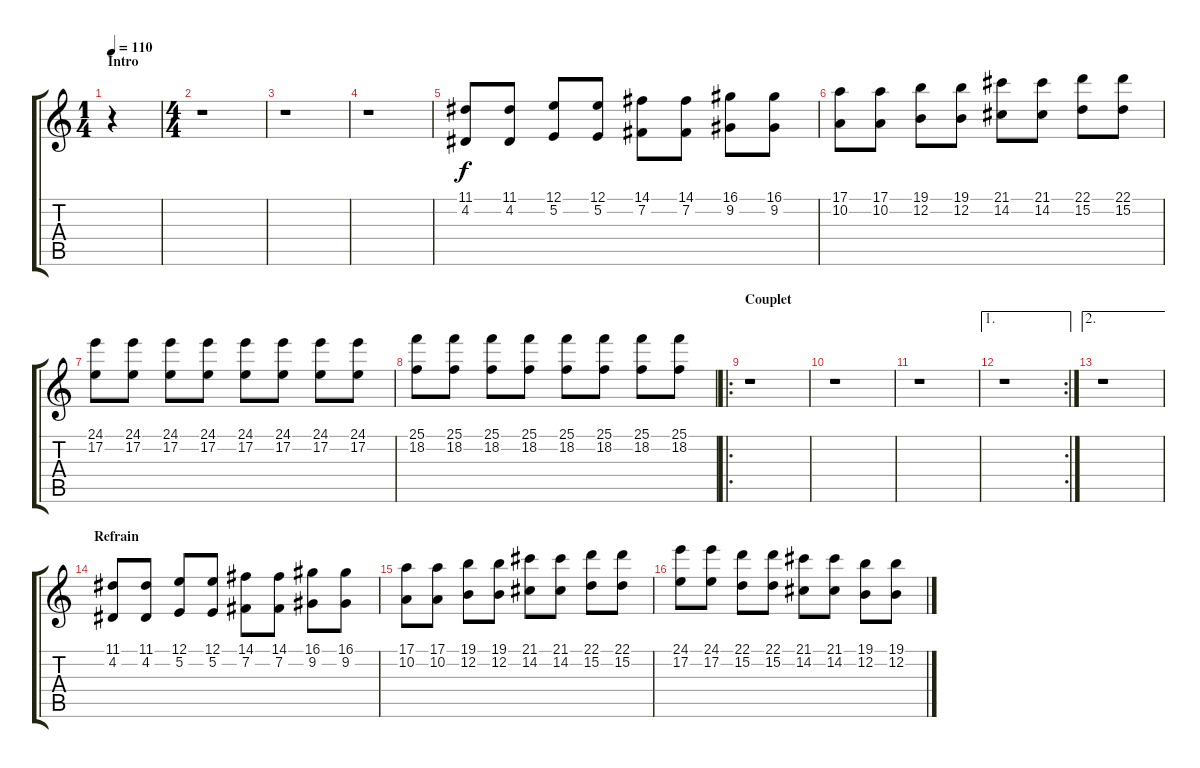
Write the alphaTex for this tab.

\track "" {instrument stringensemble1}
\staff {score tabs}
\tuning (E4 B3 G3 D3 A2 E2) {hide}
\ts (1 4)
\section ("" "Intro")
\tempo 110
\clef g2
\ks c
r.4{dy f instrument stringensemble1} |
\ts (4 4)
r.1 |
r.1 |
r.1 |
(11.1 4.2).8{volume 8} (11.1 4.2).8 (12.1 5.2).8{volume 9} (12.1 5.2).8 (14.1 7.2).8{volume 10} (14.1 7.2).8 (16.1 9.2).8{volume 11} (16.1 9.2).8 |
(17.1 10.2).8{volume 12} (17.1 10.2).8 (19.1 12.2).8{volume 13} (19.1 12.2).8 (21.1 14.2).8{volume 14} (21.1 14.2).8 (22.1 15.2).8{volume 15} (22.1 15.2).8 |
(24.1 17.2).8 (24.1 17.2).8 (24.1 17.2).8 (24.1 17.2).8 (24.1 17.2).8 (24.1 17.2).8 (24.1 17.2).8 (24.1 17.2).8 |
(25.1 18.2).8 (25.1 18.2).8 (25.1 18.2).8 (25.1 18.2).8 (25.1 18.2).8 (25.1 18.2).8 (25.1 18.2).8 (25.1 18.2).8 |
\ro
\section ("" "Couplet")
r.1 |
r.1 |
r.1 |
\ae 1
\rc 2
r.1 |
\ae 2
r.1 |
\section ("" "Refrain")
(11.1 4.2).8 (11.1 4.2).8 (12.1 5.2).8 (12.1 5.2).8 (14.1 7.2).8 (14.1 7.2).8 (16.1 9.2).8 (16.1 9.2).8 |
(17.1 10.2).8 (17.1 10.2).8 (19.1 12.2).8 (19.1 12.2).8 (21.1 14.2).8 (21.1 14.2).8 (22.1 15.2).8 (22.1 15.2).8 |
(24.1 17.2).8 (24.1 17.2).8 (22.1 15.2).8 (22.1 15.2).8 (21.1 14.2).8 (21.1 14.2).8 (19.1 12.2).8 (19.1 12.2).8
